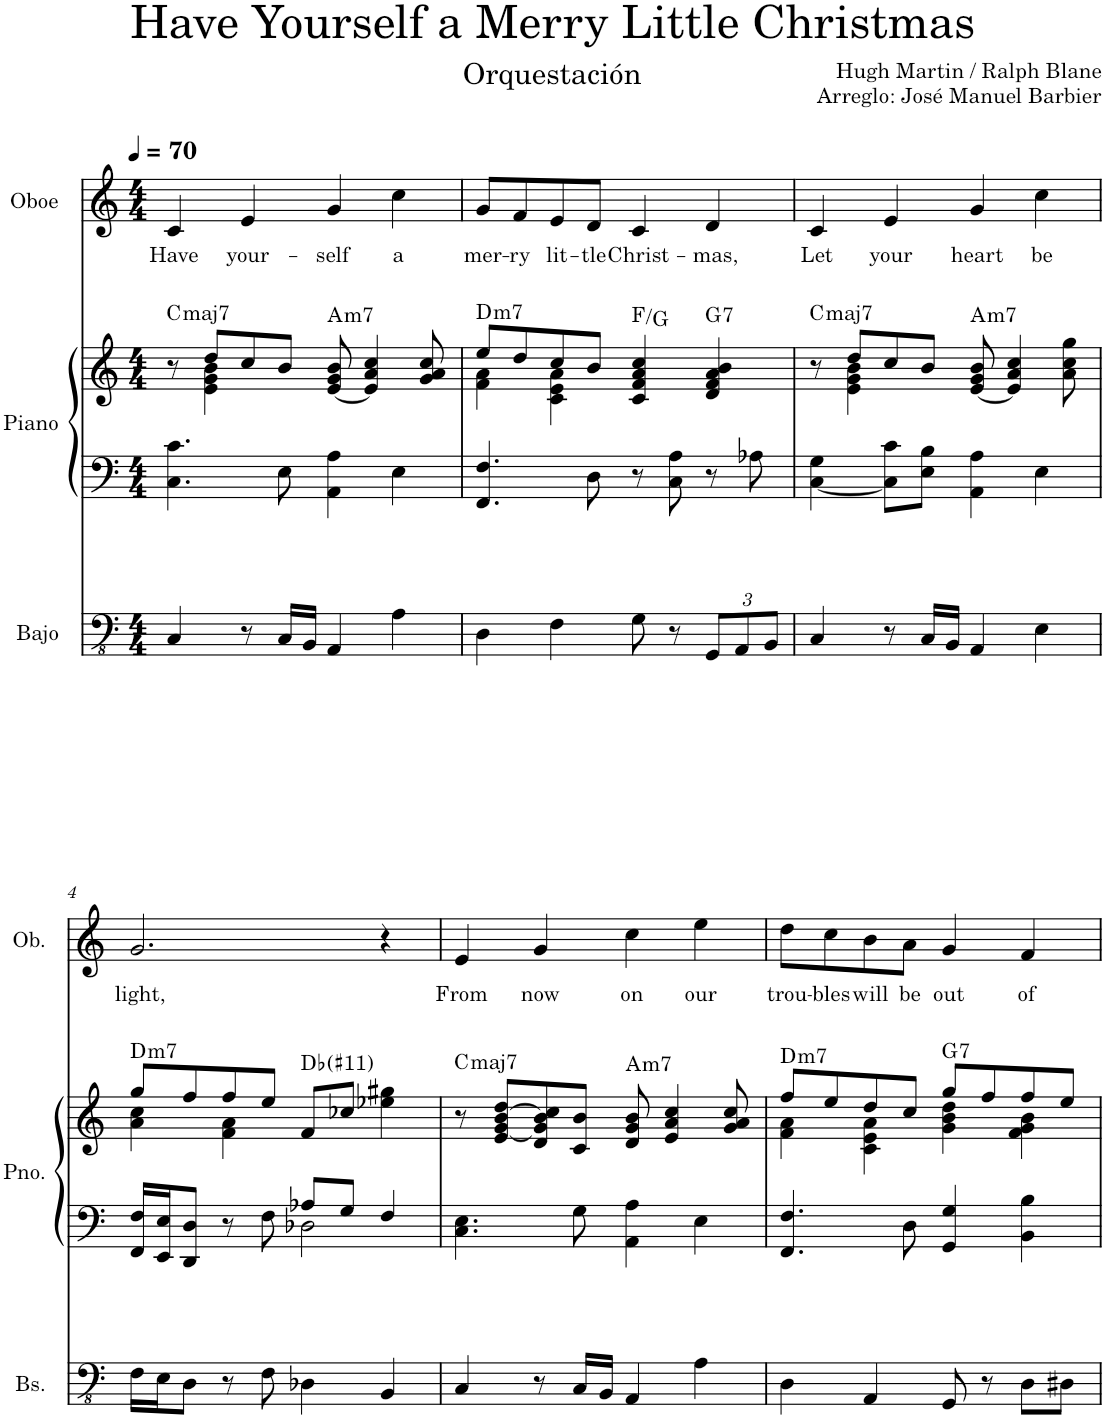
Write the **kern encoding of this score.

**kern	**kern	**kern	**harte	**kern	**text
*part3	*part2	*part2	*part2	*part1	*part1
*staff4	*staff3	*staff2	*	*staff1	*staff1
*I"Bajo	*I"Piano	*	*	*I"Oboe	*
*	*I'Pno.	*	*	*I'Ob.	*
*clefFv4	*clefF4	*clefG2	*	*clefG2	*
*k[]	*k[]	*k[]	*	*k[]	*
*M4/4	*M4/4	*M4/4	*	*M4/4	*
*MM70	*MM70	*MM70	*	*MM70	*
=1	=1	=1	=1	=1	=1
*	*	*^	*	*	*
!	!	!	!	!LO:H:kt=maj7	!	!LO:LY:b
4C/	4.C\ 4.c\	8r	8ryy	C:maj7	4c/	Have
.	.	8dd/L	4e\ 4g\ 4b\	.	.	.
!	!	!	!	!	!	!LO:LY:b
8r	.	8cc/	.	.	4e/	your-
16C/LL	8E\	8b/J	2ryy	.	.	.
16BB/JJ	.	.	.	.	.	.
!	!	!	!	!LO:H:kt=m7	!	!LO:LY:b
4AA/	4AA\ 4A\	[8e/ 8g/ 8b/	.	A:min7	4g/	-self
.	.	4e/] 4a/ 4cc/	.	.	.	.
!	!	!	!	!	!	!LO:LY:b
4A\	4E\	.	.	.	4cc\	a
.	.	8g/ 8a/ 8cc/	8ryy	.	.	.
=2	=2	=2	=2	=2	=2	=2
!	!	!	!	!LO:H:kt=m7	!	!LO:LY:b
4D\	4.FF/ 4.F/	8ee/L	4f\ 4a\	D:min7	8g/L	mer-
!	!	!	!	!	!	!LO:LY:b
.	.	8dd/	.	.	8f/	-ry
!	!	!	!	!	!	!LO:LY:b
4F\	.	8cc/	4c\ 4e\ 4a\	.	8e/	lit-
!	!	!	!	!	!	!LO:LY:b
.	8D\	8b/J	.	.	8d/J	-tle
!	!	!	!	!	!	!LO:LY:b
8G\	8r	4c/ 4f/ 4a/ 4cc/	2ryy	F:maj/2	4c/	Christ-
8r	8C\ 8A\	.	.	.	.	.
*Xbrackettup	*	*	*	*	*	*
!	!	!	!	!LO:H:kt=7	!	!LO:LY:b
12GG/L	8r	4d/ 4f/ 4a/ 4b/	.	G:7	4d/	-mas,
12AA/	.	.	.	.	.	.
.	8A-X\	.	.	.	.	.
12BB/J	.	.	.	.	.	.
=3	=3	=3	=3	=3	=3	=3
!	!	!	!	!LO:H:kt=maj7	!	!LO:LY:b
4C/	[4C\ 4G\	8r	8ryy	C:maj7	4c/	Let
.	.	8dd/L	4e\ 4g\ 4b\	.	.	.
!	!	!	!	!	!	!LO:LY:b
8r	8C\] 8c\L	8cc/	.	.	4e/	your
16C/LL	8E\ 8B\J	8b/J	2ryy	.	.	.
16BB/JJ	.	.	.	.	.	.
!	!	!	!	!LO:H:kt=m7	!	!LO:LY:b
4AA/	4AA\ 4A\	[8e/ 8g/ 8b/	.	A:min7	4g/	heart
.	.	4e/] 4a/ 4cc/	.	.	.	.
!	!	!	!	!	!	!LO:LY:b
4E\	4E\	.	.	.	4cc\	be
.	.	8a\ 8cc\ 8gg\	8ryy	.	.	.
!!LO:LB:g=z
=4	=4	=4	=4	=4	=4	=4
*	*^	*	*	*	*	*
!	!	!	!	!	!LO:H:kt=m7	!	!LO:LY:b
16F\LL	16FF/ 16F/LL	2ryy	8gg/L	4a\ 4cc\	D:min7	2.g/	light,
16E\J	16EE/ 16E/J	.	.	.	.	.	.
8D\J	8DD/ 8D/J	.	8ff/	.	.	.	.
8r	8r	.	8ff/	4f\ 4a\	.	.	.
8F\	8F\	.	8ee/J	.	.	.	.
4D-X\	8A-X/L	2D-X\	8f/L	2ryy	Db:maj(#11)	.	.
.	8G/J	.	8cc-X/J	.	.	.	.
4BB/	4F/	.	4ee-X\ 4gg#X\	.	.	4r	.
*	*v	*v	*	*	*	*	*
*	*	*v	*v	*	*	*
=5	=5	=5	=5	=5	=5
!	!	!	!LO:H:kt=maj7	!	!LO:LY:b
4C/	4.C\ 4.E\	8r	C:maj7	4e/	From
.	.	8e/ [8g/ [8b/ 8dd/L	.	.	.
!	!	!	!	!	!LO:LY:b
8r	.	8d/ 8g/] 8b/] 8cc/	.	4g/	now
16C/LL	8G\	8c/ 8b/J	.	.	.
16BB/JJ	.	.	.	.	.
!	!	!	!LO:H:kt=m7	!	!LO:LY:b
4AA/	4AA\ 4A\	8d/ 8g/ 8b/	A:min7	4cc\	on
.	.	4e/ 4a/ 4cc/	.	.	.
!	!	!	!	!	!LO:LY:b
4A\	4E\	.	.	4ee\	our
.	.	8g/ 8a/ 8cc/	.	.	.
=6	=6	=6	=6	=6	=6
*	*	*^	*	*	*
!	!	!	!	!LO:H:kt=m7	!	!LO:LY:b
4D\	4.FF/ 4.F/	8ff/L	4f\ 4a\	D:min7	8dd\L	trou-
!	!	!	!	!	!	!LO:LY:b
.	.	8ee/	.	.	8cc\	-bles
!	!	!	!	!	!	!LO:LY:b
4AA/	.	8dd/	4c\ 4e\ 4a\	.	8b\	will
!	!	!	!	!	!	!LO:LY:b
.	8D\	8cc/J	.	.	8a\J	be
!	!	!	!	!LO:H:kt=7	!	!LO:LY:b
8GG/	4GG/ 4G/	8gg/L	4g\ 4b\ 4dd\	G:7	4g/	out
8r	.	8ff/	.	.	.	.
!	!	!	!	!	!	!LO:LY:b
8D\L	4BB\ 4B\	8ff/	4f\ 4g\ 4b\	.	4f/	of
8D#X\J	.	8ee/J	.	.	.	.
*	*	*v	*v	*	*	*
=	=	=	=	=	=
*-	*-	*-	*-	*-	*-
